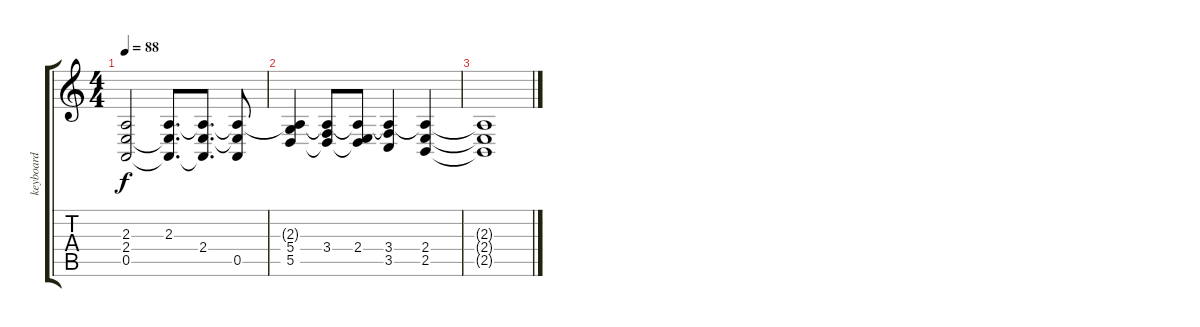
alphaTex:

\track ("keyboard" "keyboard") {instrument acousticgrandpiano}
\staff {score tabs}
\tuning (E4 B3 G3 D3 A2 E2) {hide}
\ts (4 4)
\tempo 88
\clef g2
\ks c
(2.3 2.4 0.5).2{dy f} (2.3 2.4{t} 0.5{t}).8{d} (2.3{t} 2.4 0.5{t}).8{d} (2.3{t} 2.4{t} 0.5).8 |
(2.3{t} 5.4 5.5).4 (2.3{t} 3.4 5.5{t}).8 (2.3{t} 2.4 5.5{t}).8 (2.3{t} 3.4 3.5).4 (2.3{t} 2.4 2.5).4 |
(2.3{t} 2.4{t} 2.5{t}).1
